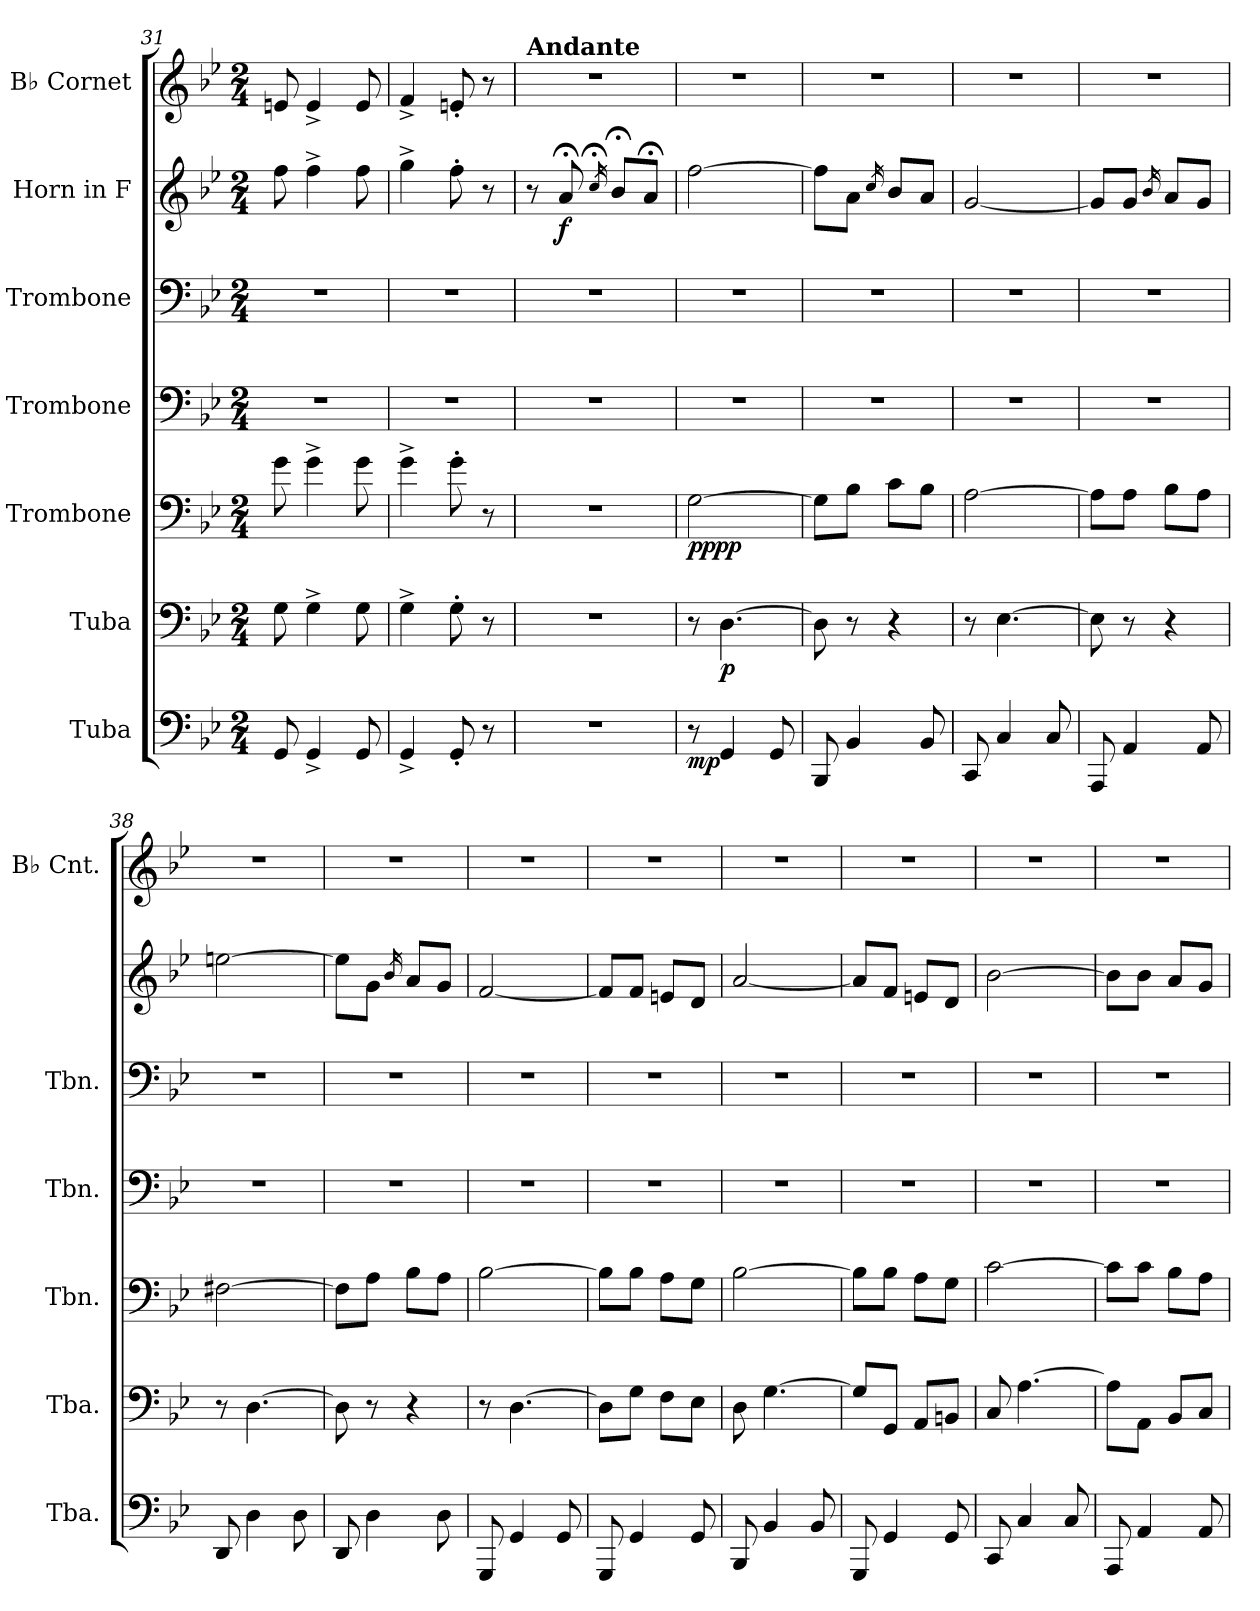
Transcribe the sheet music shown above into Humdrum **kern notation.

**kern	**dynam	**kern	**dynam	**kern	**dynam	**kern	**kern	**kern	**dynam	**kern
*part7	*part7	*part6	*part6	*part5	*part5	*part4	*part3	*part2	*part2	*part1
*staff7	*staff7	*staff6	*staff6	*staff5	*staff5	*staff4	*staff3	*staff2	*staff2	*staff1
*I"Tuba	*	*I"Tuba	*	*I"Trombone	*	*I"Trombone	*I"Trombone	*I"Horn in F	*	*I"B♭ Cornet
*I'Tba.	*	*I'Tba.	*	*I'Tbn.	*	*I'Tbn.	*I'Tbn.	*	*	*I'B♭ Cnt.
*clefF4	*	*clefF4	*	*clefF4	*	*clefF4	*clefF4	*clefG2	*	*clefG2
*	*	*	*	*	*	*	*	*ITrd4c7	*	*ITrd1c2
*k[b-e-]	*	*k[b-e-]	*	*k[b-e-]	*	*k[b-e-]	*k[b-e-]	*k[b-e-a-]	*	*k[b-e-a-d-]
*M2/4	*	*M2/4	*	*M2/4	*	*M2/4	*M2/4	*M2/4	*	*M2/4
=31	=31	=31	=31	=31	=31	=31	=31	=31	=31	=31
8GG/	.	8G\	.	8g\	.	2r	2r	8b-\	.	8dn/
4GG^/	.	4G^\	.	4g^\	.	.	.	4b-^\	.	4d^/
8GG/	.	8G\	.	8g\	.	.	.	8b-\	.	8d/
=32	=32	=32	=32	=32	=32	=32	=32	=32	=32	=32
4GG^/	.	4G^\	.	4g^\	.	2r	2r	4cc^\	.	4e-^/
8GG'/	.	8G'\	.	8g'\	.	.	.	8b-'\	.	8dn'/
8r	.	8r	.	8r	.	.	.	8r	.	8r
=33	=33	=33	=33	=33	=33	=33	=33	=33	=33	=33
!!LO:REH:place=s1:a:B:fs=14:t=E
*	*	*	*	*	*	*	*	*	*	*MM80
!	!	!	!	!	!	!	!	!	!	!LO:TX:a:B:t=Andante
2r	.	2r	.	2r	.	2r	2r	8r	.	2r
!	!	!	!	!	!	!	!	!	!LO:DY:b	!
.	.	.	.	.	.	.	.	8d;</	f	.
.	.	.	.	.	.	.	.	16qf;</	.	.
.	.	.	.	.	.	.	.	8e-;</L	.	.
.	.	.	.	.	.	.	.	8d;</J	.	.
=34	=34	=34	=34	=34	=34	=34	=34	=34	=34	=34
!	!LO:DY:b	!	!	!	!LO:DY:b	!	!	!	!	!
!	!	!	!	!	!LO:DY:n=1:b	!	!	!	!	!
!	!	!	!	!	!LO:DY:n=2:b	!	!	!	!	!
!	!	!	!	!	!LO:DY:n=3:b	!	!	!	!	!
8r	mp	8r	.	[2G\	p p p p	2r	2r	[2b-\	.	2r
!	!	!	!LO:DY:b	!	!	!	!	!	!	!
4GG/	.	[4.D\	p	.	.	.	.	.	.	.
8GG/	.	.	.	.	.	.	.	.	.	.
=35	=35	=35	=35	=35	=35	=35	=35	=35	=35	=35
8BBB-/	.	8D\]	.	8G\L]	.	2r	2r	8b-\L]	.	2r
4BB-/	.	8r	.	8B-\J	.	.	.	8d\J	.	.
.	.	.	.	.	.	.	.	16qf/	.	.
.	.	4r	.	8c\L	.	.	.	8e-/L	.	.
8BB-/	.	.	.	8B-\J	.	.	.	8d/J	.	.
=36	=36	=36	=36	=36	=36	=36	=36	=36	=36	=36
8CC/	.	8r	.	[2A\	.	2r	2r	[2c/	.	2r
4C/	.	[4.E-\	.	.	.	.	.	.	.	.
8C/	.	.	.	.	.	.	.	.	.	.
=37	=37	=37	=37	=37	=37	=37	=37	=37	=37	=37
8AAA/	.	8E-\]	.	8A\L]	.	2r	2r	8c/L]	.	2r
4AA/	.	8r	.	8A\J	.	.	.	8c/J	.	.
.	.	.	.	.	.	.	.	16qe-/	.	.
.	.	4r	.	8B-\L	.	.	.	8d/L	.	.
8AA/	.	.	.	8A\J	.	.	.	8c/J	.	.
=38	=38	=38	=38	=38	=38	=38	=38	=38	=38	=38
8DD/	.	8r	.	[2F#X\	.	2r	2r	[2an\	.	2r
4D\	.	[4.D\	.	.	.	.	.	.	.	.
8D\	.	.	.	.	.	.	.	.	.	.
=39	=39	=39	=39	=39	=39	=39	=39	=39	=39	=39
8DD/	.	8D\]	.	8F#\L]	.	2r	2r	8a\L]	.	2r
4D\	.	8r	.	8A\J	.	.	.	8c\J	.	.
.	.	.	.	.	.	.	.	16qe-/	.	.
.	.	4r	.	8B-\L	.	.	.	8d/L	.	.
8D\	.	.	.	8A\J	.	.	.	8c/J	.	.
=40	=40	=40	=40	=40	=40	=40	=40	=40	=40	=40
8GGG/	.	8r	.	[2B-\	.	2r	2r	[2B-/	.	2r
4GG/	.	[4.D\	.	.	.	.	.	.	.	.
8GG/	.	.	.	.	.	.	.	.	.	.
=41	=41	=41	=41	=41	=41	=41	=41	=41	=41	=41
8GGG/	.	8D\L]	.	8B-\L]	.	2r	2r	8B-/L]	.	2r
4GG/	.	8G\J	.	8B-\J	.	.	.	8B-/J	.	.
.	.	8F\L	.	8A\L	.	.	.	8An/L	.	.
8GG/	.	8E-\J	.	8G\J	.	.	.	8G/J	.	.
=42	=42	=42	=42	=42	=42	=42	=42	=42	=42	=42
8BBB-/	.	8D\	.	[2B-\	.	2r	2r	[2d/	.	2r
4BB-/	.	[4.G\	.	.	.	.	.	.	.	.
8BB-/	.	.	.	.	.	.	.	.	.	.
=43	=43	=43	=43	=43	=43	=43	=43	=43	=43	=43
8GGG/	.	8G/L]	.	8B-\L]	.	2r	2r	8d/L]	.	2r
4GG/	.	8GG/J	.	8B-\J	.	.	.	8B-/J	.	.
.	.	8AA/L	.	8A\L	.	.	.	8An/L	.	.
8GG/	.	8BBn/J	.	8G\J	.	.	.	8G/J	.	.
=44	=44	=44	=44	=44	=44	=44	=44	=44	=44	=44
8CC/	.	8C/	.	[2c\	.	2r	2r	[2e-\	.	2r
4C/	.	[4.A\	.	.	.	.	.	.	.	.
8C/	.	.	.	.	.	.	.	.	.	.
=45	=45	=45	=45	=45	=45	=45	=45	=45	=45	=45
8AAA/	.	8A\L]	.	8c\L]	.	2r	2r	8e-\L]	.	2r
4AA/	.	8AA\J	.	8c\J	.	.	.	8e-\J	.	.
.	.	8BB-/L	.	8B-\L	.	.	.	8d/L	.	.
8AA/	.	8C/J	.	8A\J	.	.	.	8c/J	.	.
=	=	=	=	=	=	=	=	=	=	=
*-	*-	*-	*-	*-	*-	*-	*-	*-	*-	*-
